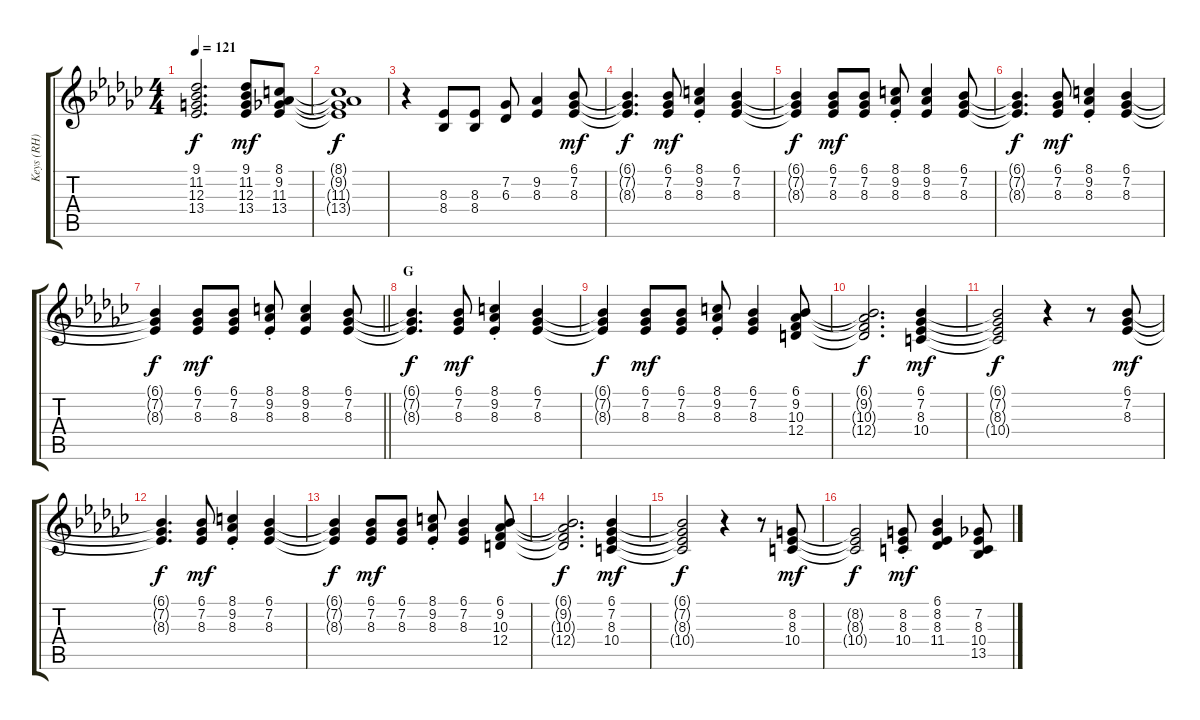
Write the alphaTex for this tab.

\track ("Keys (RH)" "Keys (RH)") {instrument electricpiano1}
\staff {score tabs}
\tuning (E4 B3 G3 D3 A2 E2) {hide}
\ts (4 4)
\tempo 121
\clef g2
\ks ebminor
(9.1{t} 11.2{t} 12.3{t} 13.4{t}).2{d dy f} (9.1 11.2 12.3 13.4).8{dy mf} (8.1 9.2 11.3 13.4).8 |
(8.1{t} 9.2{t} 11.3{t} 13.4{t}).1{dy f} |
r.4 (8.3 8.4).8 (8.3 8.4).8 (7.2 6.3).8 (9.2 8.3).4 (6.1 7.2 8.3).8{dy mf} |
(6.1{t} 7.2{t} 8.3{t}).4{d dy f} (6.1 7.2 8.3).8{dy mf} (8.1{st} 9.2{st} 8.3{st}).4 (6.1 7.2 8.3).4 |
(6.1{t} 7.2{t} 8.3{t}).4{dy f} (6.1 7.2 8.3).8{dy mf} (6.1 7.2 8.3).8 (8.1{st} 9.2{st} 8.3{st}).8 (8.1 9.2 8.3).4 (6.1 7.2 8.3).8 |
(6.1{t} 7.2{t} 8.3{t}).4{d dy f} (6.1 7.2 8.3).8{dy mf} (8.1{st} 9.2{st} 8.3{st}).4 (6.1 7.2 8.3).4 |
\barLineRight lightlight
(6.1{t} 7.2{t} 8.3{t}).4{dy f} (6.1 7.2 8.3).8{dy mf} (6.1 7.2 8.3).8 (8.1{st} 9.2{st} 8.3{st}).8 (8.1 9.2 8.3).4 (6.1 7.2 8.3).8 |
\section ("" "G")
(6.1{t} 7.2{t} 8.3{t}).4{d dy f} (6.1 7.2 8.3).8{dy mf} (8.1{st} 9.2{st} 8.3{st}).4 (6.1 7.2 8.3).4 |
(6.1{t} 7.2{t} 8.3{t}).4{dy f} (6.1 7.2 8.3).8{dy mf} (6.1 7.2 8.3).8 (8.1{st} 9.2{st} 8.3{st}).8 (6.1 7.2 8.3).4 (6.1 9.2 10.3 12.4).8 |
(6.1{t} 9.2{t} 10.3{t} 12.4{t}).2{d dy f} (6.1 7.2 8.3 10.4).4{dy mf} |
(6.1{t} 7.2{t} 8.3{t} 10.4{t}).2{dy f} r.4 r.8 (6.1 7.2 8.3).8{dy mf} |
(6.1{t} 7.2{t} 8.3{t}).4{d dy f} (6.1 7.2 8.3).8{dy mf} (8.1{st} 9.2{st} 8.3{st}).4 (6.1 7.2 8.3).4 |
(6.1{t} 7.2{t} 8.3{t}).4{dy f} (6.1 7.2 8.3).8{dy mf} (6.1 7.2 8.3).8 (8.1{st} 9.2{st} 8.3{st}).8 (6.1 7.2 8.3).4 (6.1 9.2 10.3 12.4).8 |
(6.1{t} 9.2{t} 10.3{t} 12.4{t}).2{d dy f} (6.1 7.2 8.3 10.4).4{dy mf} |
(6.1{t} 7.2{t} 8.3{t} 10.4{t}).2{dy f} r.4 r.8 (8.2 8.3 10.4).8{dy mf} |
(8.2{t} 8.3{t} 10.4{t}).2{dy f} (8.2{st} 8.3{st} 10.4{st}).8{dy mf} (6.1 8.2 8.3 11.4).4 (7.2 8.3 10.4 13.5).8
